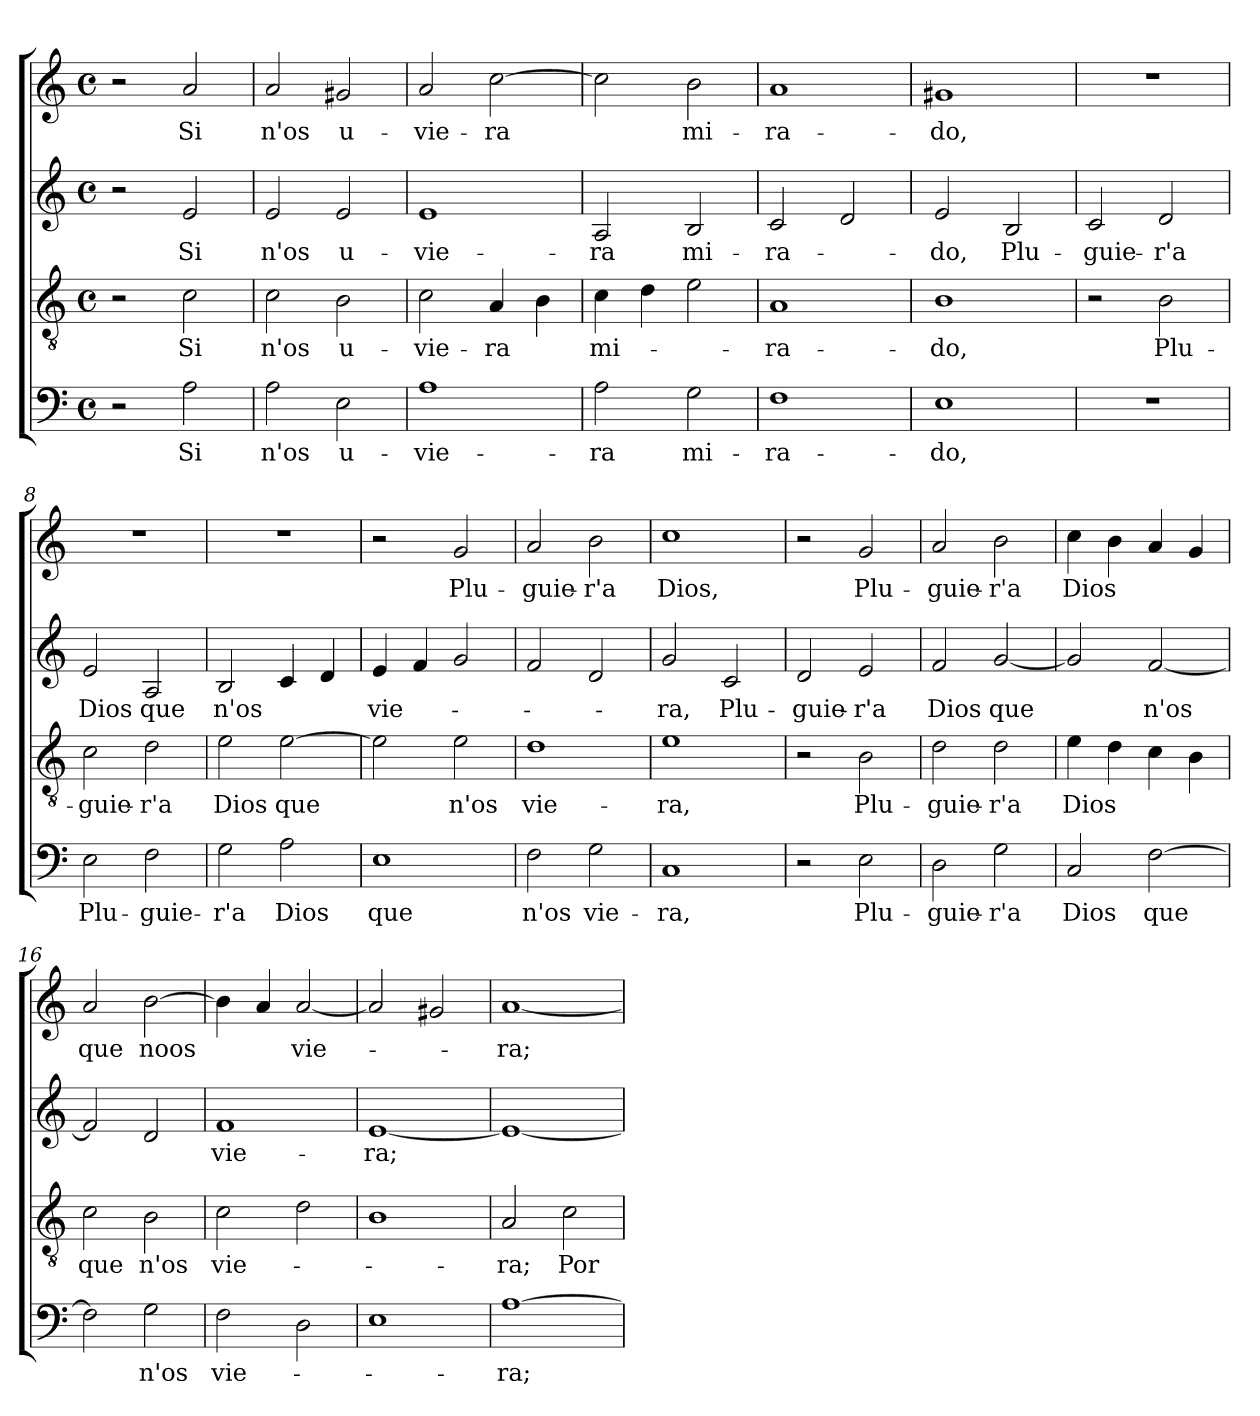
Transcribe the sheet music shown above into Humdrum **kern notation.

**kern	**text	**kern	**text	**kern	**text	**kern	**text
*part4	*part4	*part3	*part3	*part2	*part2	*part1	*part1
*staff4	*staff4	*staff3	*staff3	*staff2	*staff2	*staff1	*staff1
*clefF4	*	*clefGv2	*	*clefG2	*	*clefG2	*
*k[]	*	*k[]	*	*k[]	*	*k[]	*
*C:	*	*C:	*	*C:	*	*C:	*
*M4/4	*	*M4/4	*	*M4/4	*	*M4/4	*
*met(c)	*	*met(c)	*	*met(c)	*	*met(c)	*
=1	=1	=1	=1	=1	=1	=1	=1
2r	.	2r	.	2r	.	2r	.
!	!LO:LY:b	!	!LO:LY:b	!	!LO:LY:b	!	!LO:LY:b
2A\	Si	2c\	Si	2e/	Si	2a/	Si
=2	=2	=2	=2	=2	=2	=2	=2
!	!LO:LY:b	!	!LO:LY:b	!	!LO:LY:b	!	!LO:LY:b
2A\	n'os	2c\	n'os	2e/	n'os	2a/	n'os
!	!LO:LY:b	!	!LO:LY:b	!	!LO:LY:b	!	!LO:LY:b
2E\	u-	2B\	u-	2e/	u-	2g#X/	u-
=3	=3	=3	=3	=3	=3	=3	=3
!	!LO:LY:b	!	!LO:LY:b	!	!LO:LY:b	!	!LO:LY:b
1A	-vie-	2c\	-vie-	1e	-vie-	2a/	-vie-
!	!	!	!LO:LY:b	!	!	!	!LO:LY:b
.	.	4A/	-ra	.	.	[>2cc\	-ra
.	.	4B\	.	.	.	.	.
=4	=4	=4	=4	=4	=4	=4	=4
!	!LO:LY:b	!	!LO:LY:b	!	!LO:LY:b	!	!
2A\	-ra	4c\	mi-	2A/	-ra	2cc\]	.
.	.	4d\	.	.	.	.	.
!	!LO:LY:b	!	!	!	!LO:LY:b	!	!LO:LY:b
2G\	mi-	2e\	.	2B/	mi-	2b\	mi-
=5	=5	=5	=5	=5	=5	=5	=5
!	!LO:LY:b	!	!LO:LY:b	!	!LO:LY:b	!	!LO:LY:b
1F	-ra-	1A	-ra-	2c/	-ra-	1a	-ra-
.	.	.	.	2d/	.	.	.
=6	=6	=6	=6	=6	=6	=6	=6
!	!LO:LY:b	!	!LO:LY:b	!	!LO:LY:b	!	!LO:LY:b
1E	-do,	1B	-do,	2e/	-do,	1g#X	-do,
!	!	!	!	!	!LO:LY:b	!	!
.	.	.	.	2B/	Plu-	.	.
=7	=7	=7	=7	=7	=7	=7	=7
!	!	!	!	!	!LO:LY:b	!	!
1r	.	2r	.	2c/	-guie-	1r	.
!	!	!	!LO:LY:b	!	!LO:LY:b	!	!
.	.	2B\	Plu-	2d/	-r'a	.	.
!!LO:LB:g=z
=8	=8	=8	=8	=8	=8	=8	=8
!	!LO:LY:b	!	!LO:LY:b	!	!LO:LY:b	!	!
2E\	Plu-	2c\	-guie-	2e/	Dios	1r	.
!	!LO:LY:b	!	!LO:LY:b	!	!LO:LY:b	!	!
2F\	-guie-	2d\	-r'a	2A/	que	.	.
=9	=9	=9	=9	=9	=9	=9	=9
!	!LO:LY:b	!	!LO:LY:b	!	!LO:LY:b	!	!
2G\	-r'a	2e\	Dios	2B/	n'os	1r	.
!	!LO:LY:b	!	!LO:LY:b	!	!	!	!
2A\	Dios	[>2e\	que	4c/	.	.	.
.	.	.	.	4d/	.	.	.
=10	=10	=10	=10	=10	=10	=10	=10
!	!LO:LY:b	!	!	!	!LO:LY:b	!	!
1E	que	2e\]	.	4e/	vie-	2r	.
.	.	.	.	4f/	.	.	.
!	!	!	!LO:LY:b	!	!	!	!LO:LY:b
.	.	2e\	n'os	2g/	.	2g/	Plu-
=11	=11	=11	=11	=11	=11	=11	=11
!	!LO:LY:b	!	!LO:LY:b	!	!	!	!LO:LY:b
2F\	n'os	1d	vie-	2f/	.	2a/	-guie-
!	!LO:LY:b	!	!	!	!	!	!LO:LY:b
2G\	vie-	.	.	2d/	.	2b\	-r'a
=12	=12	=12	=12	=12	=12	=12	=12
!	!LO:LY:b	!	!LO:LY:b	!	!LO:LY:b	!	!LO:LY:b
1C	-ra,	1e	-ra,	2g/	-ra,	1cc	Dios,
!	!	!	!	!	!LO:LY:b	!	!
.	.	.	.	2c/	Plu-	.	.
=13	=13	=13	=13	=13	=13	=13	=13
!	!	!	!	!	!LO:LY:b	!	!
2r	.	2r	.	2d/	-guie-	2r	.
!	!LO:LY:b	!	!LO:LY:b	!	!LO:LY:b	!	!LO:LY:b
2E\	Plu-	2B\	Plu-	2e/	-r'a	2g/	Plu-
=14	=14	=14	=14	=14	=14	=14	=14
!	!LO:LY:b	!	!LO:LY:b	!	!LO:LY:b	!	!LO:LY:b
2D\	-guie-	2d\	-guie-	2f/	Dios	2a/	-guie-
!	!LO:LY:b	!	!LO:LY:b	!	!LO:LY:b	!	!LO:LY:b
2G\	-r'a	2d\	-r'a	[<2g/	que	2b\	-r'a
=15	=15	=15	=15	=15	=15	=15	=15
!	!LO:LY:b	!	!LO:LY:b	!	!	!	!LO:LY:b
2C/	Dios	4e\	Dios	2g/]	.	4cc\	Dios
.	.	4d\	.	.	.	4b\	.
!	!LO:LY:b	!	!	!	!LO:LY:b	!	!
[<2F\	que	4c\	.	[<2f/	n'os	4a/	.
.	.	4B\	.	.	.	4g/	.
!!LO:PB:g=z
=16	=16	=16	=16	=16	=16	=16	=16
!	!	!	!LO:LY:b	!	!	!	!LO:LY:b
2F\]	.	2c\	que	2f/]	.	2a/	que
!	!LO:LY:b	!	!LO:LY:b	!	!	!	!LO:LY:b
2G\	n'os	2B\	n'os	2d/	.	[>2b\	noos
=17	=17	=17	=17	=17	=17	=17	=17
!	!LO:LY:b	!	!LO:LY:b	!	!LO:LY:b	!	!
2F\	vie-	2c\	vie-	1f	vie-	4b\]	.
.	.	.	.	.	.	4a/	.
!	!	!	!	!	!	!	!LO:LY:b
2D\	.	2d\	.	.	.	[<2a/	vie-
=18	=18	=18	=18	=18	=18	=18	=18
!	!	!	!	!	!LO:LY:b	!	!
1E	.	1B	.	[<1e	-ra;	2a/]	.
.	.	.	.	.	.	2g#X/	.
=19	=19	=19	=19	=19	=19	=19	=19
!	!LO:LY:b	!	!LO:LY:b	!	!	!	!LO:LY:b
[>1A	-ra;	2A/	-ra;	1e_	.	[<1a	-ra;
!	!	!	!LO:LY:b	!	!	!	!
.	.	2c\	Por-	.	.	.	.
=	=	=	=	=	=	=	=
*-	*-	*-	*-	*-	*-	*-	*-
